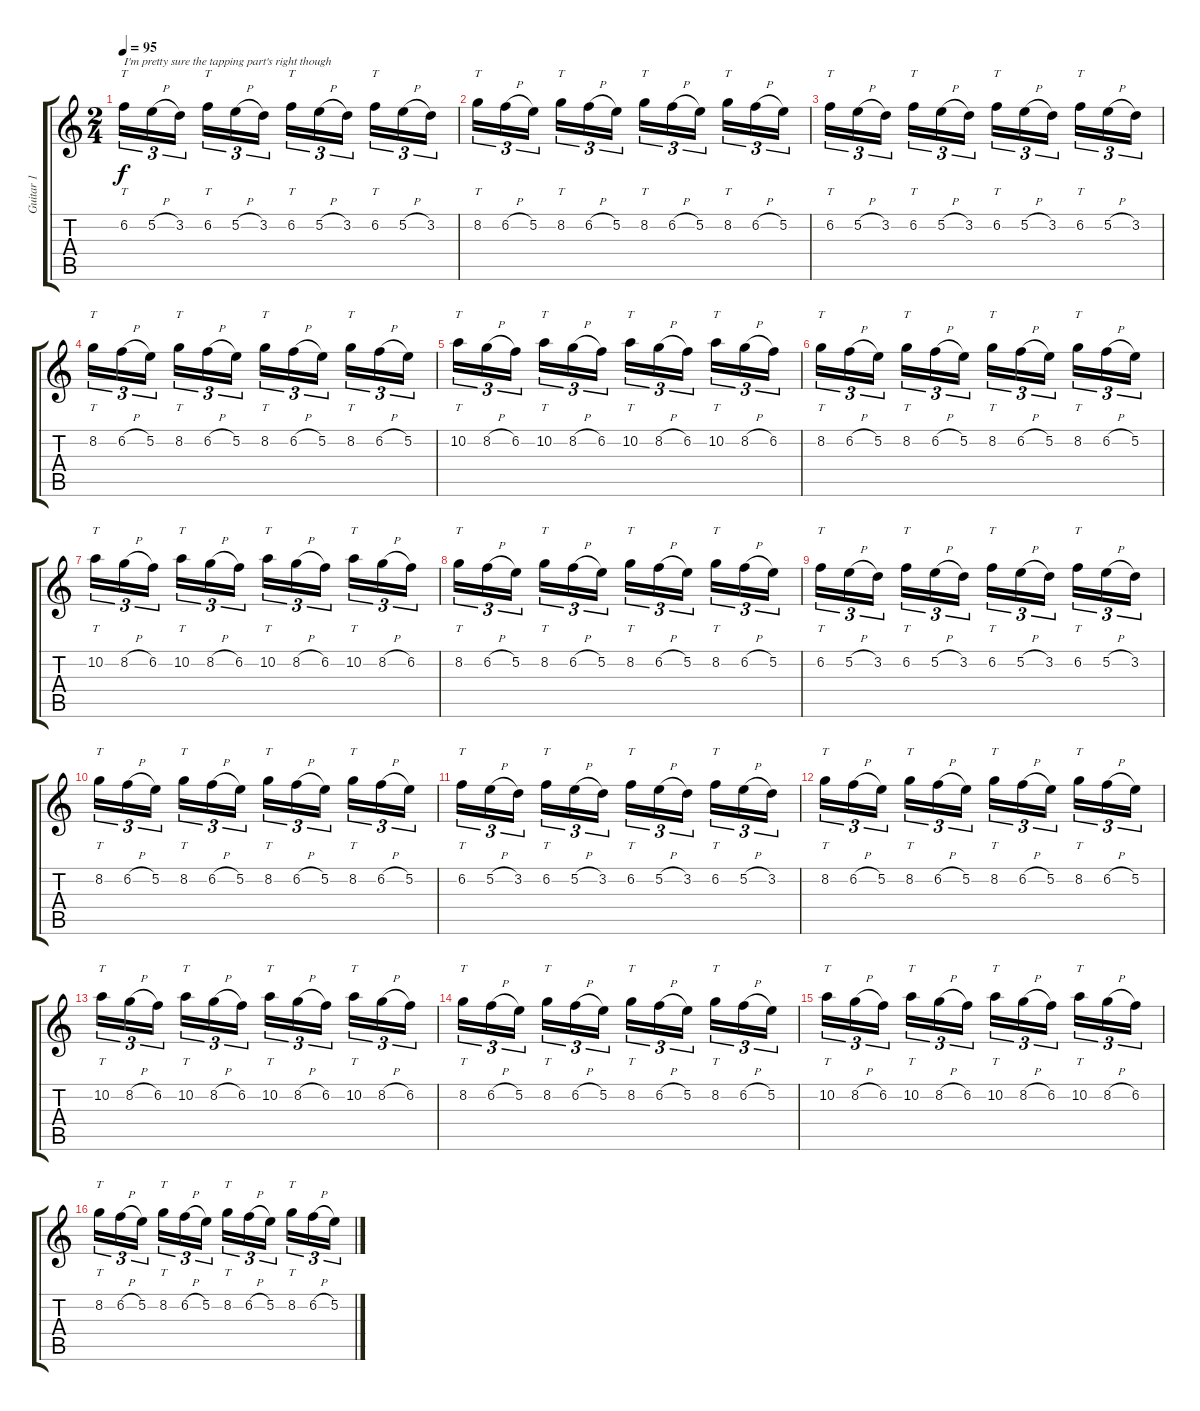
\track ("Guitar 1" "Guitar 1") {instrument distortionguitar}
\staff {score tabs}
\tuning (E4 B3 G3 D3 A2 D2) {hide}
\ts (2 4)
\tempo 95
\clef g2
\ks c
6.2.16{tt tu (3 2) txt "I'm pretty sure the tapping part's right though" dy f} 5.2{h}.16{tu (3 2)} 3.2.16{tu (3 2)} 6.2.16{tt tu (3 2)} 5.2{h}.16{tu (3 2)} 3.2.16{tu (3 2)} 6.2.16{tt tu (3 2)} 5.2{h}.16{tu (3 2)} 3.2.16{tu (3 2)} 6.2.16{tt tu (3 2)} 5.2{h}.16{tu (3 2)} 3.2.16{tu (3 2)} |
8.2.16{tt tu (3 2)} 6.2{h}.16{tu (3 2)} 5.2.16{tu (3 2)} 8.2.16{tt tu (3 2)} 6.2{h}.16{tu (3 2)} 5.2.16{tu (3 2)} 8.2.16{tt tu (3 2)} 6.2{h}.16{tu (3 2)} 5.2.16{tu (3 2)} 8.2.16{tt tu (3 2)} 6.2{h}.16{tu (3 2)} 5.2.16{tu (3 2)} |
6.2.16{tt tu (3 2)} 5.2{h}.16{tu (3 2)} 3.2.16{tu (3 2)} 6.2.16{tt tu (3 2)} 5.2{h}.16{tu (3 2)} 3.2.16{tu (3 2)} 6.2.16{tt tu (3 2)} 5.2{h}.16{tu (3 2)} 3.2.16{tu (3 2)} 6.2.16{tt tu (3 2)} 5.2{h}.16{tu (3 2)} 3.2.16{tu (3 2)} |
8.2.16{tt tu (3 2)} 6.2{h}.16{tu (3 2)} 5.2.16{tu (3 2)} 8.2.16{tt tu (3 2)} 6.2{h}.16{tu (3 2)} 5.2.16{tu (3 2)} 8.2.16{tt tu (3 2)} 6.2{h}.16{tu (3 2)} 5.2.16{tu (3 2)} 8.2.16{tt tu (3 2)} 6.2{h}.16{tu (3 2)} 5.2.16{tu (3 2)} |
10.2.16{tt tu (3 2)} 8.2{h}.16{tu (3 2)} 6.2.16{tu (3 2)} 10.2.16{tt tu (3 2)} 8.2{h}.16{tu (3 2)} 6.2.16{tu (3 2)} 10.2.16{tt tu (3 2)} 8.2{h}.16{tu (3 2)} 6.2.16{tu (3 2)} 10.2.16{tt tu (3 2)} 8.2{h}.16{tu (3 2)} 6.2.16{tu (3 2)} |
8.2.16{tt tu (3 2)} 6.2{h}.16{tu (3 2)} 5.2.16{tu (3 2)} 8.2.16{tt tu (3 2)} 6.2{h}.16{tu (3 2)} 5.2.16{tu (3 2)} 8.2.16{tt tu (3 2)} 6.2{h}.16{tu (3 2)} 5.2.16{tu (3 2)} 8.2.16{tt tu (3 2)} 6.2{h}.16{tu (3 2)} 5.2.16{tu (3 2)} |
10.2.16{tt tu (3 2)} 8.2{h}.16{tu (3 2)} 6.2.16{tu (3 2)} 10.2.16{tt tu (3 2)} 8.2{h}.16{tu (3 2)} 6.2.16{tu (3 2)} 10.2.16{tt tu (3 2)} 8.2{h}.16{tu (3 2)} 6.2.16{tu (3 2)} 10.2.16{tt tu (3 2)} 8.2{h}.16{tu (3 2)} 6.2.16{tu (3 2)} |
8.2.16{tt tu (3 2)} 6.2{h}.16{tu (3 2)} 5.2.16{tu (3 2)} 8.2.16{tt tu (3 2)} 6.2{h}.16{tu (3 2)} 5.2.16{tu (3 2)} 8.2.16{tt tu (3 2)} 6.2{h}.16{tu (3 2)} 5.2.16{tu (3 2)} 8.2.16{tt tu (3 2)} 6.2{h}.16{tu (3 2)} 5.2.16{tu (3 2)} |
6.2.16{tt tu (3 2)} 5.2{h}.16{tu (3 2)} 3.2.16{tu (3 2)} 6.2.16{tt tu (3 2)} 5.2{h}.16{tu (3 2)} 3.2.16{tu (3 2)} 6.2.16{tt tu (3 2)} 5.2{h}.16{tu (3 2)} 3.2.16{tu (3 2)} 6.2.16{tt tu (3 2)} 5.2{h}.16{tu (3 2)} 3.2.16{tu (3 2)} |
8.2.16{tt tu (3 2)} 6.2{h}.16{tu (3 2)} 5.2.16{tu (3 2)} 8.2.16{tt tu (3 2)} 6.2{h}.16{tu (3 2)} 5.2.16{tu (3 2)} 8.2.16{tt tu (3 2)} 6.2{h}.16{tu (3 2)} 5.2.16{tu (3 2)} 8.2.16{tt tu (3 2)} 6.2{h}.16{tu (3 2)} 5.2.16{tu (3 2)} |
6.2.16{tt tu (3 2)} 5.2{h}.16{tu (3 2)} 3.2.16{tu (3 2)} 6.2.16{tt tu (3 2)} 5.2{h}.16{tu (3 2)} 3.2.16{tu (3 2)} 6.2.16{tt tu (3 2)} 5.2{h}.16{tu (3 2)} 3.2.16{tu (3 2)} 6.2.16{tt tu (3 2)} 5.2{h}.16{tu (3 2)} 3.2.16{tu (3 2)} |
8.2.16{tt tu (3 2)} 6.2{h}.16{tu (3 2)} 5.2.16{tu (3 2)} 8.2.16{tt tu (3 2)} 6.2{h}.16{tu (3 2)} 5.2.16{tu (3 2)} 8.2.16{tt tu (3 2)} 6.2{h}.16{tu (3 2)} 5.2.16{tu (3 2)} 8.2.16{tt tu (3 2)} 6.2{h}.16{tu (3 2)} 5.2.16{tu (3 2)} |
10.2.16{tt tu (3 2)} 8.2{h}.16{tu (3 2)} 6.2.16{tu (3 2)} 10.2.16{tt tu (3 2)} 8.2{h}.16{tu (3 2)} 6.2.16{tu (3 2)} 10.2.16{tt tu (3 2)} 8.2{h}.16{tu (3 2)} 6.2.16{tu (3 2)} 10.2.16{tt tu (3 2)} 8.2{h}.16{tu (3 2)} 6.2.16{tu (3 2)} |
8.2.16{tt tu (3 2)} 6.2{h}.16{tu (3 2)} 5.2.16{tu (3 2)} 8.2.16{tt tu (3 2)} 6.2{h}.16{tu (3 2)} 5.2.16{tu (3 2)} 8.2.16{tt tu (3 2)} 6.2{h}.16{tu (3 2)} 5.2.16{tu (3 2)} 8.2.16{tt tu (3 2)} 6.2{h}.16{tu (3 2)} 5.2.16{tu (3 2)} |
10.2.16{tt tu (3 2)} 8.2{h}.16{tu (3 2)} 6.2.16{tu (3 2)} 10.2.16{tt tu (3 2)} 8.2{h}.16{tu (3 2)} 6.2.16{tu (3 2)} 10.2.16{tt tu (3 2)} 8.2{h}.16{tu (3 2)} 6.2.16{tu (3 2)} 10.2.16{tt tu (3 2)} 8.2{h}.16{tu (3 2)} 6.2.16{tu (3 2)} |
8.2.16{tt tu (3 2)} 6.2{h}.16{tu (3 2)} 5.2.16{tu (3 2)} 8.2.16{tt tu (3 2)} 6.2{h}.16{tu (3 2)} 5.2.16{tu (3 2)} 8.2.16{tt tu (3 2)} 6.2{h}.16{tu (3 2)} 5.2.16{tu (3 2)} 8.2.16{tt tu (3 2)} 6.2{h}.16{tu (3 2)} 5.2.16{tu (3 2)}
